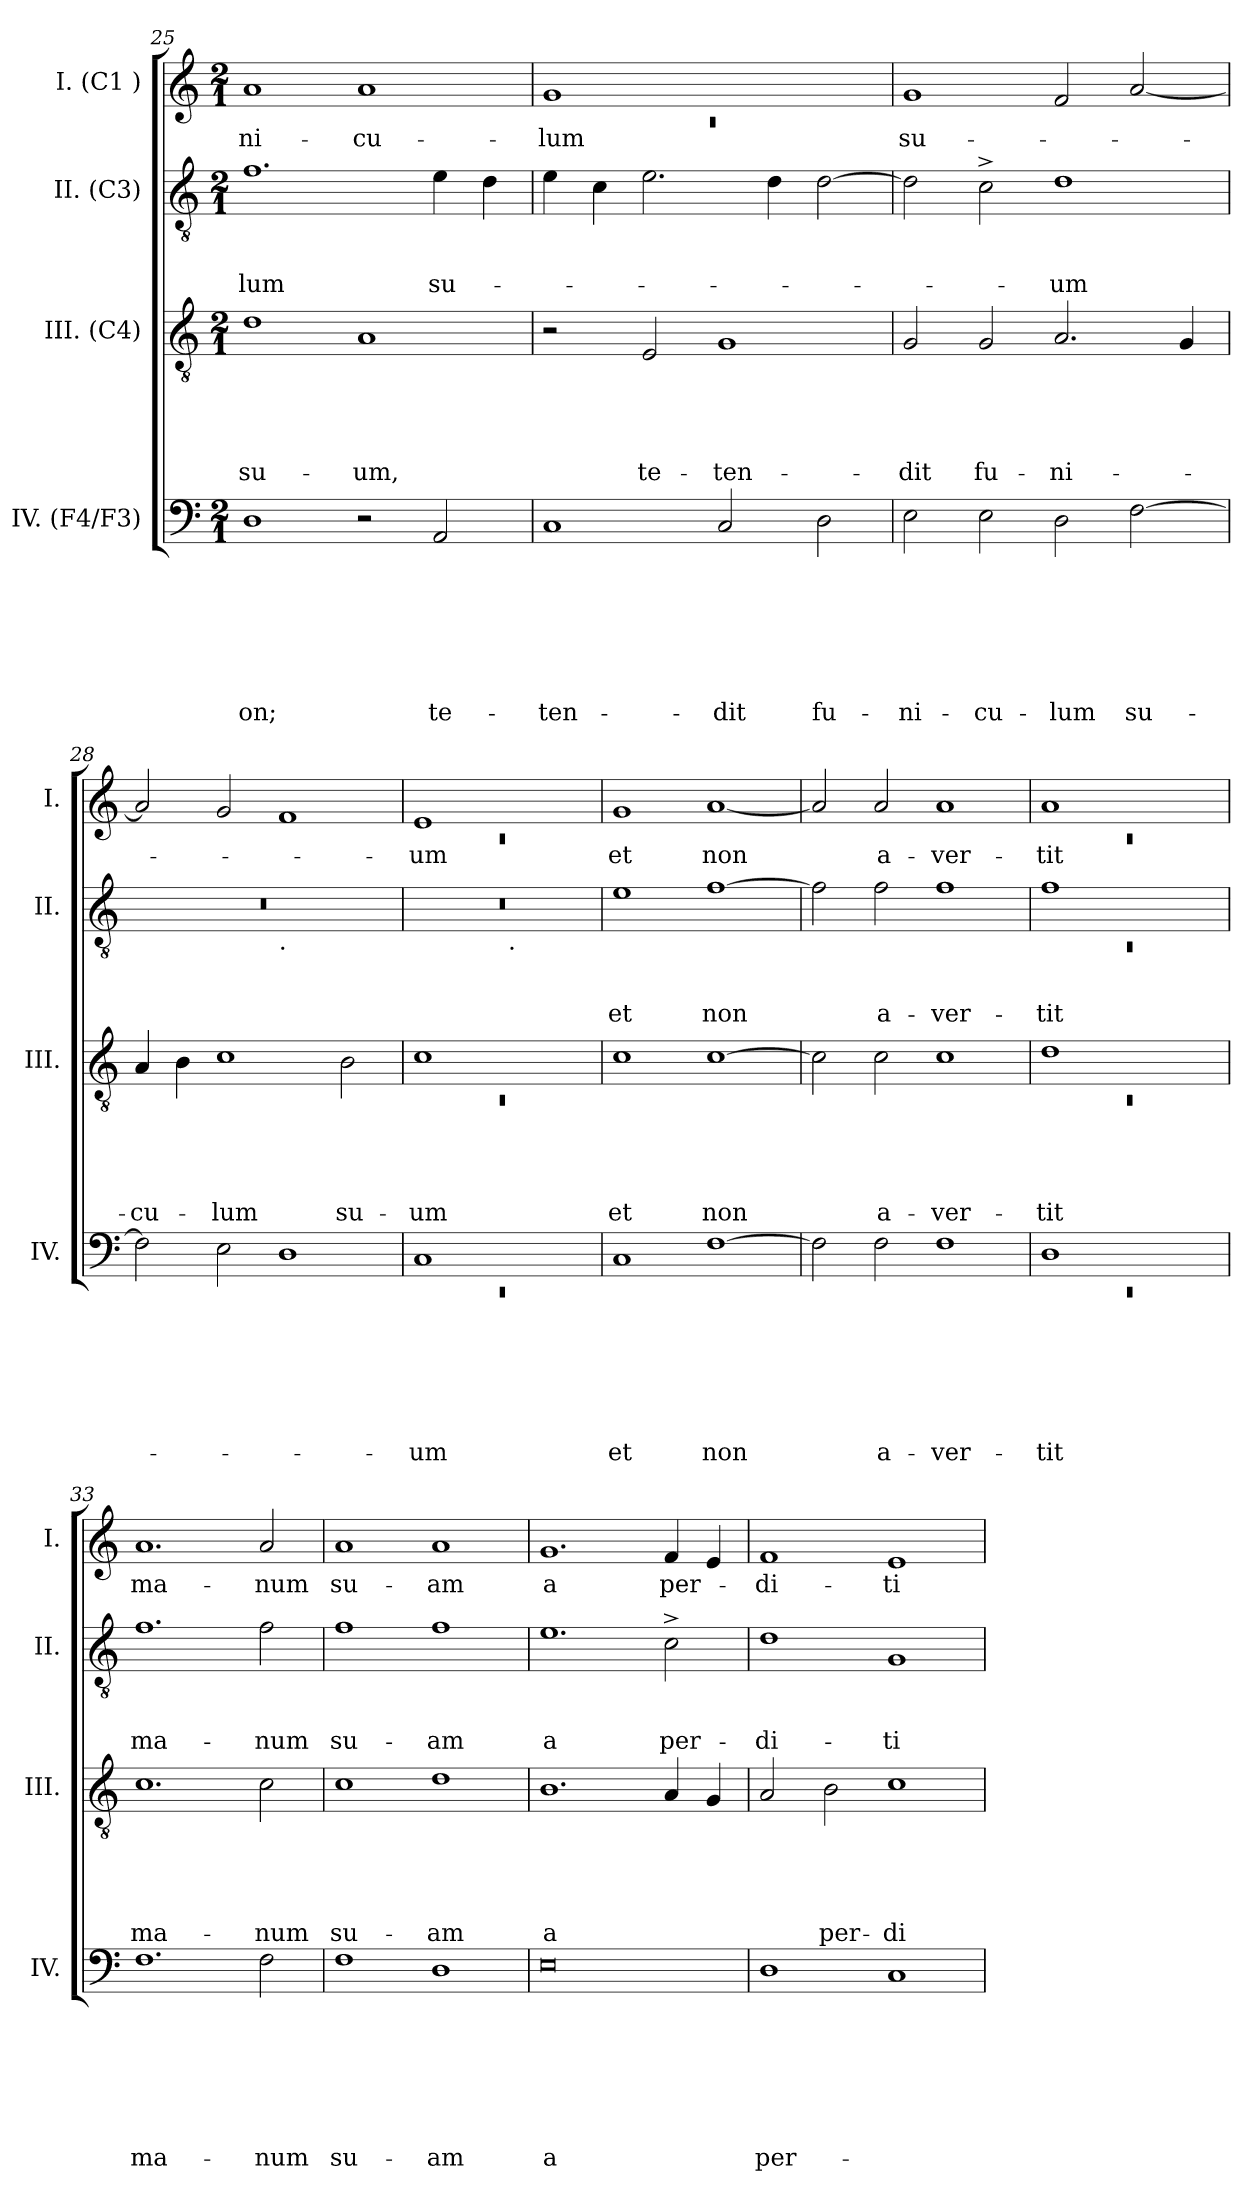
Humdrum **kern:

**kern	**text	**text	**text	**text	**text	**text	**text	**kern	**text	**text	**text	**text	**text	**kern	**text	**text	**text	**kern	**text
*part4	*part4	*part4	*part4	*part4	*part4	*part4	*part4	*part3	*part3	*part3	*part3	*part3	*part3	*part2	*part2	*part2	*part2	*part1	*part1
*staff4	*staff4	*staff4	*staff4	*staff4	*staff4	*staff4	*staff4	*staff3	*staff3	*staff3	*staff3	*staff3	*staff3	*staff2	*staff2	*staff2	*staff2	*staff1	*staff1
*I"IV. (F4/F3)	*	*	*	*	*	*	*	*I"III. (C4)	*	*	*	*	*	*I"II. (C3)	*	*	*	*I"I. (C1 )	*
*I'IV.	*	*	*	*	*	*	*	*I'III.	*	*	*	*	*	*I'II.	*	*	*	*I'I.	*
*clefF4	*	*	*	*	*	*	*	*clefGv2	*	*	*	*	*	*clefGv2	*	*	*	*clefG2	*
*k[]	*	*	*	*	*	*	*	*k[]	*	*	*	*	*	*k[]	*	*	*	*k[]	*
*C:	*	*	*	*	*	*	*	*C:	*	*	*	*	*	*C:	*	*	*	*C:	*
*M2/1	*	*	*	*	*	*	*	*M2/1	*	*	*	*	*	*M2/1	*	*	*	*M2/1	*
=25	=25	=25	=25	=25	=25	=25	=25	=25	=25	=25	=25	=25	=25	=25	=25	=25	=25	=25	=25
!	!	!	!	!	!	!	!LO:LY:b	!	!	!	!	!	!LO:LY:b	!	!	!	!LO:LY:b	!	!LO:LY:b
1D	.	.	.	.	.	.	-on;	1d	.	.	.	.	su-	1.f	.	.	-lum	1a	-ni-
!	!	!	!	!	!	!	!	!	!	!	!	!	!LO:LY:b	!	!	!	!	!	!LO:LY:b
2r	.	.	.	.	.	.	.	1A	.	.	.	.	-um,	.	.	.	.	1a	-cu-
!	!	!	!	!	!	!	!LO:LY:b	!	!	!	!	!	!	!	!	!	!LO:LY:b	!	!
2AA/	.	.	.	.	.	.	te-	.	.	.	.	.	.	4e\	.	.	su-	.	.
.	.	.	.	.	.	.	.	.	.	.	.	.	.	4d\	.	.	.	.	.
!!LO:PB:g=z
=26	=26	=26	=26	=26	=26	=26	=26	=26	=26	=26	=26	=26	=26	=26	=26	=26	=26	=26	=26
*	*	*	*	*	*	*	*	*	*	*	*	*	*	*	*	*	*	*^	*
!	!	!	!	!	!	!	!LO:LY:b	!	!	!	!	!	!	!	!	!	!	!	!LO:N:vis=1	!LO:LY:b
1C	.	.	.	.	.	.	-ten-	2r	.	.	.	.	.	4e\	.	.	.	1g	0rc	-lum
.	.	.	.	.	.	.	.	.	.	.	.	.	.	4c\	.	.	.	.	.	.
!	!	!	!	!	!	!	!	!	!	!	!	!	!LO:LY:b	!	!	!	!	!	!	!
.	.	.	.	.	.	.	.	2E/	.	.	.	.	te-	2.e\	.	.	.	.	.	.
!	!	!	!	!	!	!	!LO:LY:b	!	!	!	!	!	!LO:LY:b	!	!	!	!	!	!	!
2C/	.	.	.	.	.	.	-dit	1G	.	.	.	.	-ten-	.	.	.	.	1ryy	.	.
.	.	.	.	.	.	.	.	.	.	.	.	.	.	4d\	.	.	.	.	.	.
!	!	!	!	!	!	!	!LO:LY:b	!	!	!	!	!	!	!	!	!	!	!	!	!
2D\	.	.	.	.	.	.	fu-	.	.	.	.	.	.	[>2d\	.	.	.	.	.	.
*	*	*	*	*	*	*	*	*	*	*	*	*	*	*	*	*	*	*v	*v	*
=27	=27	=27	=27	=27	=27	=27	=27	=27	=27	=27	=27	=27	=27	=27	=27	=27	=27	=27	=27
!	!	!	!	!	!	!	!LO:LY:b	!	!	!	!	!	!LO:LY:b	!	!	!	!	!	!LO:LY:b
2E\	.	.	.	.	.	.	-ni-	2G/	.	.	.	.	-dit	2d\]	.	.	.	1g	su-
!	!	!	!	!	!	!	!LO:LY:b	!	!	!	!	!	!LO:LY:b	!	!	!	!	!	!
2E\	.	.	.	.	.	.	-cu-	2G/	.	.	.	.	fu-	2c^>\	.	.	.	.	.
!	!	!	!	!	!	!	!LO:LY:b	!	!	!	!	!	!LO:LY:b	!	!	!	!LO:LY:b	!	!
2D\	.	.	.	.	.	.	-lum	2.A/	.	.	.	.	-ni-	1d	.	.	-um	2f/	.
!	!	!	!	!	!	!	!LO:LY:b	!	!	!	!	!	!	!	!	!	!	!	!
[>2F\	.	.	.	.	.	.	su-	.	.	.	.	.	.	.	.	.	.	[<2a/	.
.	.	.	.	.	.	.	.	4G/	.	.	.	.	.	.	.	.	.	.	.
=28	=28	=28	=28	=28	=28	=28	=28	=28	=28	=28	=28	=28	=28	=28	=28	=28	=28	=28	=28
!	!	!	!	!	!	!	!	!	!	!	!	!	!LO:LY:b	!	!	!	!	!	!
*	*	*	*	*	*	*	*	*	*	*	*	*	*	*^	*	*	*	*	*
2F\]	.	.	.	.	.	.	.	4A/	.	.	.	.	-cu-	0r	1ryy	.	.	.	2a/]	.
.	.	.	.	.	.	.	.	4B\	.	.	.	.	.	.	.	.	.	.	.	.
!	!	!	!	!	!	!	!	!	!	!	!	!	!LO:LY:b	!	!	!	!	!	!	!
2E\	.	.	.	.	.	.	.	1c	.	.	.	.	-lum	.	.	.	.	.	2g/	.
!	!	!	!	!	!	!	!	!	!	!	!	!	!	!	!LO:TX:b:t=.	!	!	!	!	!
1D	.	.	.	.	.	.	.	.	.	.	.	.	.	.	1ryy	.	.	.	1f	.
!	!	!	!	!	!	!	!	!	!	!	!	!	!LO:LY:b	!	!	!	!	!	!	!
.	.	.	.	.	.	.	.	2B\	.	.	.	.	su-	.	.	.	.	.	.	.
=29	=29	=29	=29	=29	=29	=29	=29	=29	=29	=29	=29	=29	=29	=29	=29	=29	=29	=29	=29	=29
*^	*	*	*	*	*	*	*	*^	*	*	*	*	*	*	*	*	*	*	*^	*
!	!LO:N:vis=1	!	!	!	!	!	!	!LO:LY:b	!	!LO:N:vis=1	!	!	!	!	!LO:LY:b	!	!	!	!	!	!	!LO:N:vis=1	!LO:LY:b
1C	0rEE	.	.	.	.	.	.	-um	1c	0rC	.	.	.	.	-um	0r	1ryy	.	.	.	1e	0rc	-um
!	!	!	!	!	!	!	!	!	!	!	!	!	!	!	!	!	!LO:TX:b:t=.	!	!	!	!	!	!
1ryy	.	.	.	.	.	.	.	.	1ryy	.	.	.	.	.	.	.	1ryy	.	.	.	1ryy	.	.
*v	*v	*	*	*	*	*	*	*	*	*	*	*	*	*	*	*	*	*	*	*	*v	*v	*
*	*	*	*	*	*	*	*	*v	*v	*	*	*	*	*	*	*	*	*	*	*	*
=30	=30	=30	=30	=30	=30	=30	=30	=30	=30	=30	=30	=30	=30	=30	=30	=30	=30	=30	=30	=30
!	!	!	!	!	!	!	!LO:LY:b	!	!	!	!	!	!LO:LY:b	!	!	!	!	!LO:LY:b	!	!LO:LY:b
*	*	*	*	*	*	*	*	*	*	*	*	*	*	*v	*v	*	*	*	*	*
1C	.	.	.	.	.	.	et	1c	.	.	.	.	et	1e	.	.	et	1g	et
!	!	!	!	!	!	!	!LO:LY:b	!	!	!	!	!	!LO:LY:b	!	!	!	!LO:LY:b	!	!LO:LY:b
[<1F	.	.	.	.	.	.	non	[<1c	.	.	.	.	non	[<1f	.	.	non	[<1a	non
!!LO:LB:g=z
=31	=31	=31	=31	=31	=31	=31	=31	=31	=31	=31	=31	=31	=31	=31	=31	=31	=31	=31	=31
2F\]	.	.	.	.	.	.	.	2c\]	.	.	.	.	.	2f\]	.	.	.	2a/]	.
!	!	!	!	!	!	!	!LO:LY:b	!	!	!	!	!	!LO:LY:b	!	!	!	!LO:LY:b	!	!LO:LY:b
2F\	.	.	.	.	.	.	a-	2c\	.	.	.	.	a-	2f\	.	.	a-	2a/	a-
!	!	!	!	!	!	!	!LO:LY:b	!	!	!	!	!	!LO:LY:b	!	!	!	!LO:LY:b	!	!LO:LY:b
1F	.	.	.	.	.	.	-ver-	1c	.	.	.	.	-ver-	1f	.	.	-ver-	1a	-ver-
=32	=32	=32	=32	=32	=32	=32	=32	=32	=32	=32	=32	=32	=32	=32	=32	=32	=32	=32	=32
*^	*	*	*	*	*	*	*	*^	*	*	*	*	*	*^	*	*	*	*^	*
!	!LO:N:vis=1	!	!	!	!	!	!	!LO:LY:b	!	!LO:N:vis=1	!	!	!	!	!LO:LY:b	!	!LO:N:vis=1	!	!	!LO:LY:b	!	!LO:N:vis=1	!LO:LY:b
1D	0rEE	.	.	.	.	.	.	-tit	1d	0rC	.	.	.	.	-tit	1f	0rC	.	.	-tit	1a	0rc	-tit
1ryy	.	.	.	.	.	.	.	.	1ryy	.	.	.	.	.	.	1ryy	.	.	.	.	1ryy	.	.
*v	*v	*	*	*	*	*	*	*	*	*	*	*	*	*	*	*v	*v	*	*	*	*v	*v	*
*	*	*	*	*	*	*	*	*v	*v	*	*	*	*	*	*	*	*	*	*	*
=33	=33	=33	=33	=33	=33	=33	=33	=33	=33	=33	=33	=33	=33	=33	=33	=33	=33	=33	=33
!	!	!	!	!	!	!	!LO:LY:b	!	!	!	!	!	!LO:LY:b	!	!	!	!LO:LY:b	!	!LO:LY:b
1.F	.	.	.	.	.	.	ma-	1.c	.	.	.	.	ma-	1.f	.	.	ma-	1.a	ma-
!	!	!	!	!	!	!	!LO:LY:b	!	!	!	!	!	!LO:LY:b	!	!	!	!LO:LY:b	!	!LO:LY:b
2F\	.	.	.	.	.	.	-num	2c\	.	.	.	.	-num	2f\	.	.	-num	2a/	-num
=34	=34	=34	=34	=34	=34	=34	=34	=34	=34	=34	=34	=34	=34	=34	=34	=34	=34	=34	=34
!	!	!	!	!	!	!	!LO:LY:b	!	!	!	!	!	!LO:LY:b	!	!	!	!LO:LY:b	!	!LO:LY:b
1F	.	.	.	.	.	.	su-	1c	.	.	.	.	su-	1f	.	.	su-	1a	su-
!	!	!	!	!	!	!	!LO:LY:b	!	!	!	!	!	!LO:LY:b	!	!	!	!LO:LY:b	!	!LO:LY:b
1D	.	.	.	.	.	.	-am	1d	.	.	.	.	-am	1f	.	.	-am	1a	-am
=35	=35	=35	=35	=35	=35	=35	=35	=35	=35	=35	=35	=35	=35	=35	=35	=35	=35	=35	=35
!	!	!	!	!	!	!	!LO:LY:b:rj	!	!	!	!	!	!LO:LY:b:rj	!	!	!	!LO:LY:b:rj	!	!LO:LY:b:rj
0E	.	.	.	.	.	.	a	1.B	.	.	.	.	a	1.e	.	.	a	1.g	a
!	!	!	!	!	!	!	!	!	!	!	!	!	!	!	!	!	!LO:LY:b	!	!LO:LY:b
.	.	.	.	.	.	.	.	4A/	.	.	.	.	.	2c^>\	.	.	per-	4f/	per-
.	.	.	.	.	.	.	.	4G/	.	.	.	.	.	.	.	.	.	4e/	.
=36	=36	=36	=36	=36	=36	=36	=36	=36	=36	=36	=36	=36	=36	=36	=36	=36	=36	=36	=36
!	!	!	!	!	!	!	!LO:LY:b	!	!	!	!	!	!	!	!	!	!LO:LY:b	!	!LO:LY:b
1D	.	.	.	.	.	.	per-	2A/	.	.	.	.	.	1d	.	.	-di-	1f	-di-
!	!	!	!	!	!	!	!	!	!	!	!	!	!LO:LY:b	!	!	!	!	!	!
.	.	.	.	.	.	.	.	2B\	.	.	.	.	per-	.	.	.	.	.	.
!	!	!	!	!	!	!	!	!	!	!	!	!	!LO:LY:b	!	!	!	!LO:LY:b	!	!LO:LY:b
1C	.	.	.	.	.	.	.	1c	.	.	.	.	-di-	1G	.	.	-ti-	1e	-ti-
=	=	=	=	=	=	=	=	=	=	=	=	=	=	=	=	=	=	=	=
*-	*-	*-	*-	*-	*-	*-	*-	*-	*-	*-	*-	*-	*-	*-	*-	*-	*-	*-	*-
